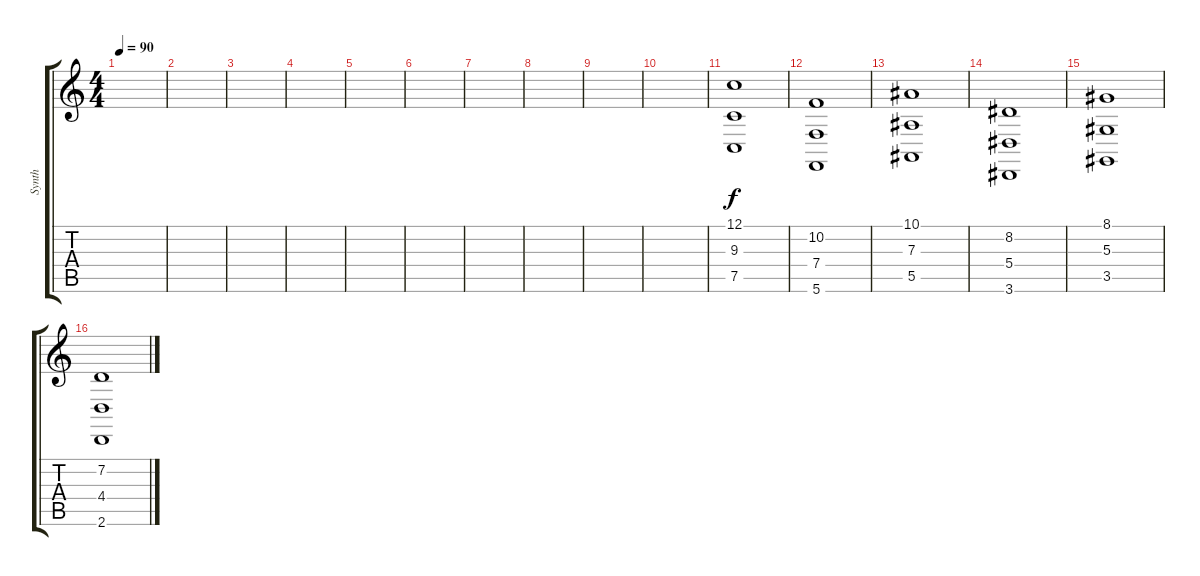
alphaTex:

\track ("Synth" "Synth") {instrument choiraahs}
\staff {score tabs}
\tuning (C4 G3 Eb3 Bb2 F2 C2) {hide}
\ts (4 4)
\tempo 90
\clef g2
\ks c
|
|
|
|
|
|
|
|
|
|
(12.1 9.3 7.5).1 |
(10.2 7.4 5.6).1 |
(10.1 7.3 5.5).1 |
(8.2 5.4 3.6).1 |
(8.1 5.3 3.5).1 |
(7.2 4.4 2.6).1
